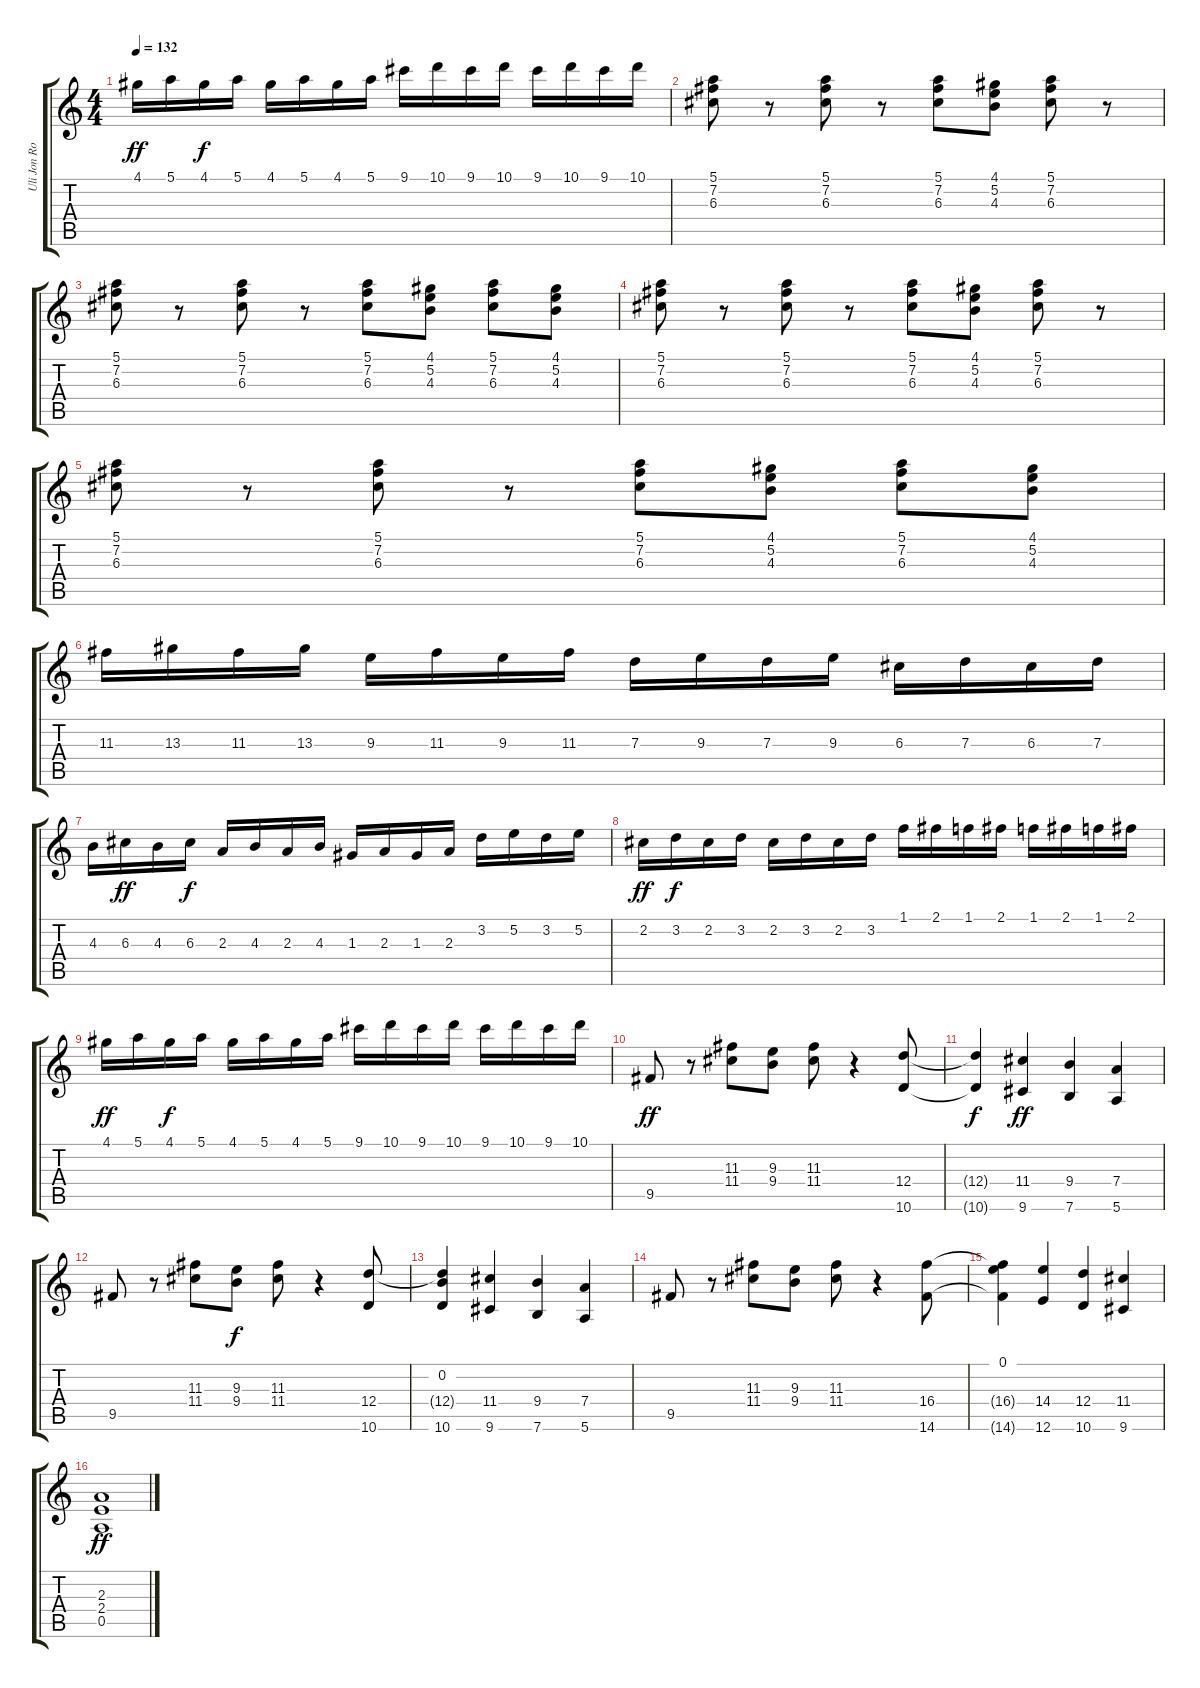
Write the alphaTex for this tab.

\track ("Uli Jon Roth" "Uli Jon Ro") {instrument overdrivenguitar}
\staff {score tabs}
\tuning (E4 B3 G3 D3 A2 E2) {hide}
\ts (4 4)
\tempo 132
\clef g2
\ks c
4.1.16{dy ff} 5.1.16 4.1.16{dy f} 5.1.16 4.1.16 5.1.16 4.1.16 5.1.16 9.1.16 10.1.16 9.1.16 10.1.16 9.1.16 10.1.16 9.1.16 10.1.16 |
(5.1 7.2 6.3).8 r.8 (5.1 7.2 6.3).8 r.8 (5.1 7.2 6.3).8 (4.1 5.2 4.3).8 (5.1 7.2 6.3).8 r.8 |
(5.1 7.2 6.3).8 r.8 (5.1 7.2 6.3).8 r.8 (5.1 7.2 6.3).8 (4.1 5.2 4.3).8 (5.1 7.2 6.3).8 (4.1 5.2 4.3).8 |
(5.1 7.2 6.3).8 r.8 (5.1 7.2 6.3).8 r.8 (5.1 7.2 6.3).8 (4.1 5.2 4.3).8 (5.1 7.2 6.3).8 r.8 |
(5.1 7.2 6.3).8 r.8 (5.1 7.2 6.3).8 r.8 (5.1 7.2 6.3).8 (4.1 5.2 4.3).8 (5.1 7.2 6.3).8 (4.1 5.2 4.3).8 |
11.3.16 13.3.16 11.3.16 13.3.16 9.3.16 11.3.16 9.3.16 11.3.16 7.3.16 9.3.16 7.3.16 9.3.16 6.3.16 7.3.16 6.3.16 7.3.16 |
4.3.16 6.3.16{dy ff} 4.3.16 6.3.16{dy f} 2.3.16 4.3.16 2.3.16 4.3.16 1.3.16 2.3.16 1.3.16 2.3.16 3.2.16 5.2.16 3.2.16 5.2.16 |
2.2.16{dy ff} 3.2.16{dy f} 2.2.16 3.2.16 2.2.16 3.2.16 2.2.16 3.2.16 1.1.16 2.1.16 1.1.16 2.1.16 1.1.16 2.1.16 1.1.16 2.1.16 |
4.1.16{dy ff} 5.1.16 4.1.16{dy f} 5.1.16 4.1.16 5.1.16 4.1.16 5.1.16 9.1.16 10.1.16 9.1.16 10.1.16 9.1.16 10.1.16 9.1.16 10.1.16 |
9.5.8{dy ff} r.8 (11.3 11.4).8 (9.3 9.4).8 (11.3 11.4).8 r.4 (12.4 10.6).8 |
(12.4{t} 10.6{t}).4{dy f} (11.4 9.6).4{dy ff} (9.4 7.6).4 (7.4 5.6).4 |
9.5.8 r.8 (11.3 11.4).8 (9.3 9.4).8{dy f} (11.3 11.4).8 r.4 (12.4 10.6).8 |
(0.2 12.4{t} 10.6).4 (11.4 9.6).4 (9.4 7.6).4 (7.4 5.6).4 |
9.5.8 r.8 (11.3 11.4).8 (9.3 9.4).8 (11.3 11.4).8 r.4 (16.4 14.6).8 |
(0.1 16.4{t} 14.6{t}).4 (14.4 12.6).4 (12.4 10.6).4 (11.4 9.6).4 |
(2.3 2.4 0.5).1{dy ff}
